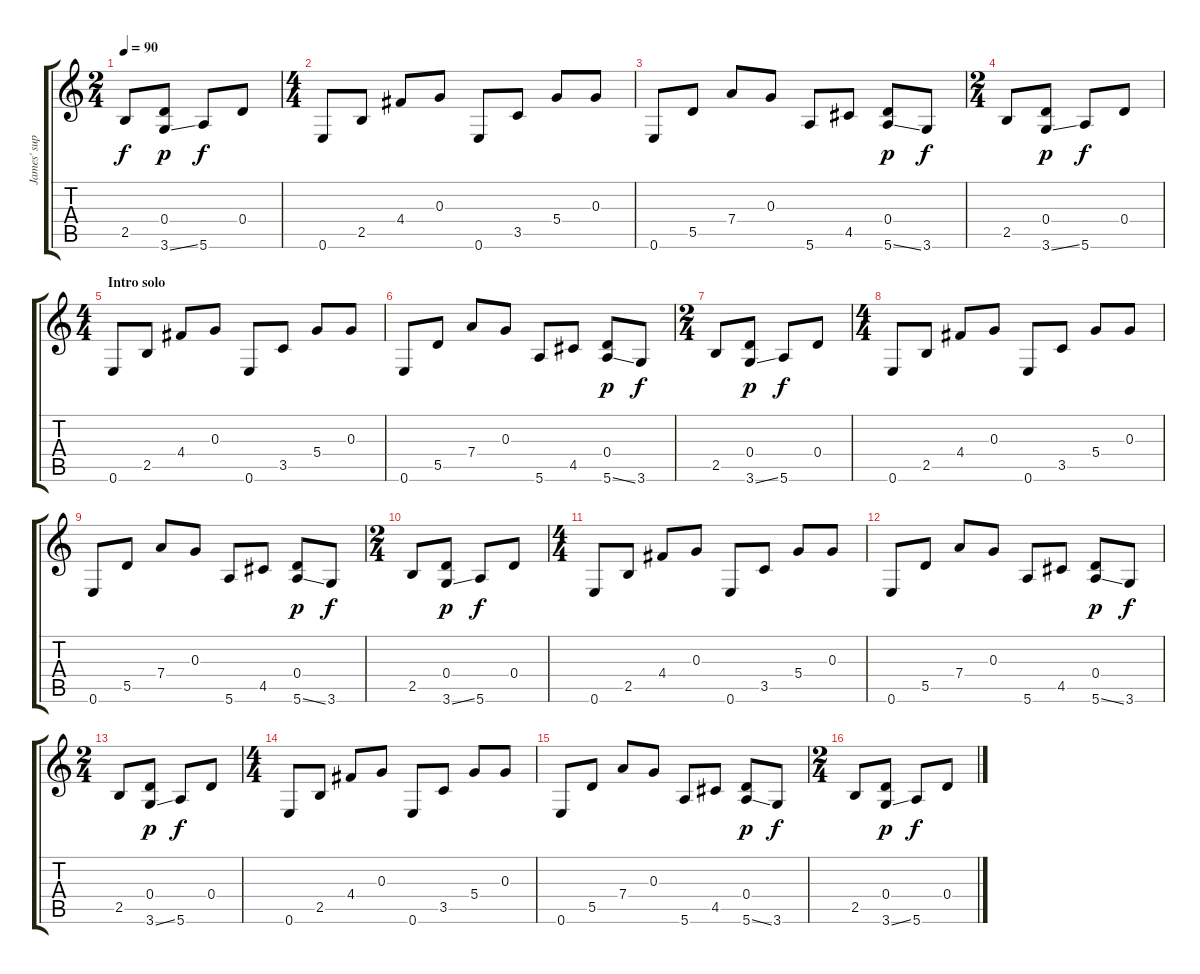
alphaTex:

\track ("James' support" "James' sup") {instrument electricguitarclean}
\staff {score tabs}
\tuning (E4 B3 G3 D3 A2 E2) {hide}
\ts (2 4)
\tempo 90
\clef g2
\ks c
2.5.8{dy f} (0.4 3.6{ss}).8{dy p} 5.6.8{dy f} 0.4.8 |
\ts (4 4)
0.6.8 2.5.8 4.4.8 0.3.8 0.6.8 3.5.8 5.4.8 0.3.8 |
0.6.8 5.5.8 7.4.8 0.3.8 5.6.8 4.5.8 (0.4 5.6{ss}).8{dy p} 3.6.8{dy f} |
\ts (2 4)
2.5.8 (0.4 3.6{ss}).8{dy p} 5.6.8{dy f} 0.4.8 |
\ts (4 4)
\section ("" "Intro solo")
0.6.8 2.5.8 4.4.8 0.3.8 0.6.8 3.5.8 5.4.8 0.3.8 |
0.6.8 5.5.8 7.4.8 0.3.8 5.6.8 4.5.8 (0.4 5.6{ss}).8{dy p} 3.6.8{dy f} |
\ts (2 4)
2.5.8 (0.4 3.6{ss}).8{dy p} 5.6.8{dy f} 0.4.8 |
\ts (4 4)
0.6.8 2.5.8 4.4.8 0.3.8 0.6.8 3.5.8 5.4.8 0.3.8 |
0.6.8 5.5.8 7.4.8 0.3.8 5.6.8 4.5.8 (0.4 5.6{ss}).8{dy p} 3.6.8{dy f} |
\ts (2 4)
2.5.8 (0.4 3.6{ss}).8{dy p} 5.6.8{dy f} 0.4.8 |
\ts (4 4)
0.6.8 2.5.8 4.4.8 0.3.8 0.6.8 3.5.8 5.4.8 0.3.8 |
0.6.8 5.5.8 7.4.8 0.3.8 5.6.8 4.5.8 (0.4 5.6{ss}).8{dy p} 3.6.8{dy f} |
\ts (2 4)
2.5.8 (0.4 3.6{ss}).8{dy p} 5.6.8{dy f} 0.4.8 |
\ts (4 4)
0.6.8 2.5.8 4.4.8 0.3.8 0.6.8 3.5.8 5.4.8 0.3.8 |
0.6.8 5.5.8 7.4.8 0.3.8 5.6.8 4.5.8 (0.4 5.6{ss}).8{dy p} 3.6.8{dy f} |
\ts (2 4)
2.5.8 (0.4 3.6{ss}).8{dy p} 5.6.8{dy f} 0.4.8
